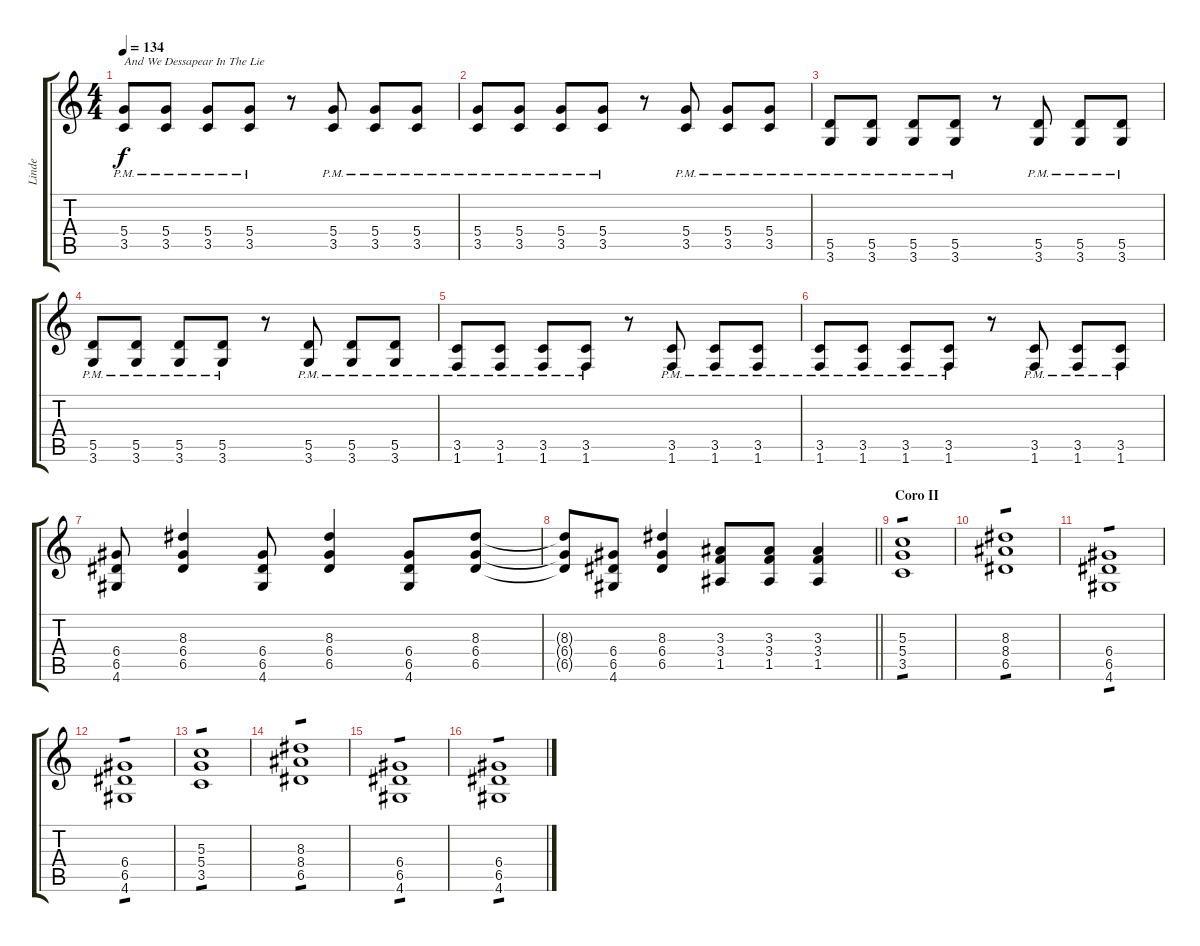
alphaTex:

\track ("Linde" "Linde") {instrument distortionguitar}
\staff {score tabs}
\tuning (E4 B3 G3 D3 A2 E2) {hide}
\ts (4 4)
\tempo 134
\clef g2
\ks c
(5.4{pm} 3.5{pm}).8{txt "And We Dessapear In The Lie" dy f} (5.4{pm} 3.5{pm}).8 (5.4{pm} 3.5{pm}).8 (5.4{pm} 3.5{pm}).8 r.8 (5.4{pm} 3.5{pm}).8 (5.4{pm} 3.5{pm}).8 (5.4{pm} 3.5{pm}).8 |
(5.4{pm} 3.5{pm}).8 (5.4{pm} 3.5{pm}).8 (5.4{pm} 3.5{pm}).8 (5.4{pm} 3.5{pm}).8 r.8 (5.4{pm} 3.5{pm}).8 (5.4{pm} 3.5{pm}).8 (5.4{pm} 3.5{pm}).8 |
(5.5{pm} 3.6{pm}).8 (5.5{pm} 3.6{pm}).8 (5.5{pm} 3.6{pm}).8 (5.5{pm} 3.6{pm}).8 r.8 (5.5{pm} 3.6{pm}).8 (5.5{pm} 3.6{pm}).8 (5.5{pm} 3.6{pm}).8 |
(5.5{pm} 3.6{pm}).8 (5.5{pm} 3.6{pm}).8 (5.5{pm} 3.6{pm}).8 (5.5{pm} 3.6{pm}).8 r.8 (5.5{pm} 3.6{pm}).8 (5.5{pm} 3.6{pm}).8 (5.5{pm} 3.6{pm}).8 |
(3.5{pm} 1.6{pm}).8 (3.5{pm} 1.6{pm}).8 (3.5{pm} 1.6{pm}).8 (3.5{pm} 1.6{pm}).8 r.8 (3.5{pm} 1.6{pm}).8 (3.5{pm} 1.6{pm}).8 (3.5{pm} 1.6{pm}).8 |
(3.5{pm} 1.6{pm}).8 (3.5{pm} 1.6{pm}).8 (3.5{pm} 1.6{pm}).8 (3.5{pm} 1.6{pm}).8 r.8 (3.5{pm} 1.6{pm}).8 (3.5{pm} 1.6{pm}).8 (3.5{pm} 1.6{pm}).8 |
(6.4 6.5 4.6).8 (8.3 6.4 6.5).4 (6.4 6.5 4.6).8 (8.3 6.4 6.5).4 (6.4 6.5 4.6).8 (8.3 6.4 6.5).8 |
\barLineRight lightlight
(8.3{t} 6.4{t} 6.5{t}).8 (6.4 6.5 4.6).8 (8.3 6.4 6.5).4 (3.3 3.4 1.5).8 (3.3 3.4 1.5).8 (3.3 3.4 1.5).4 |
\section ("" "Coro II")
(5.3 5.4 3.5).1{tp 1} |
(8.3 8.4 6.5).1{tp 1} |
(6.4 6.5 4.6).1{tp 1} |
(6.4 6.5 4.6).1{tp 1} |
(5.3 5.4 3.5).1{tp 1} |
(8.3 8.4 6.5).1{tp 1} |
(6.4 6.5 4.6).1{tp 1} |
(6.4 6.5 4.6).1{tp 1}
